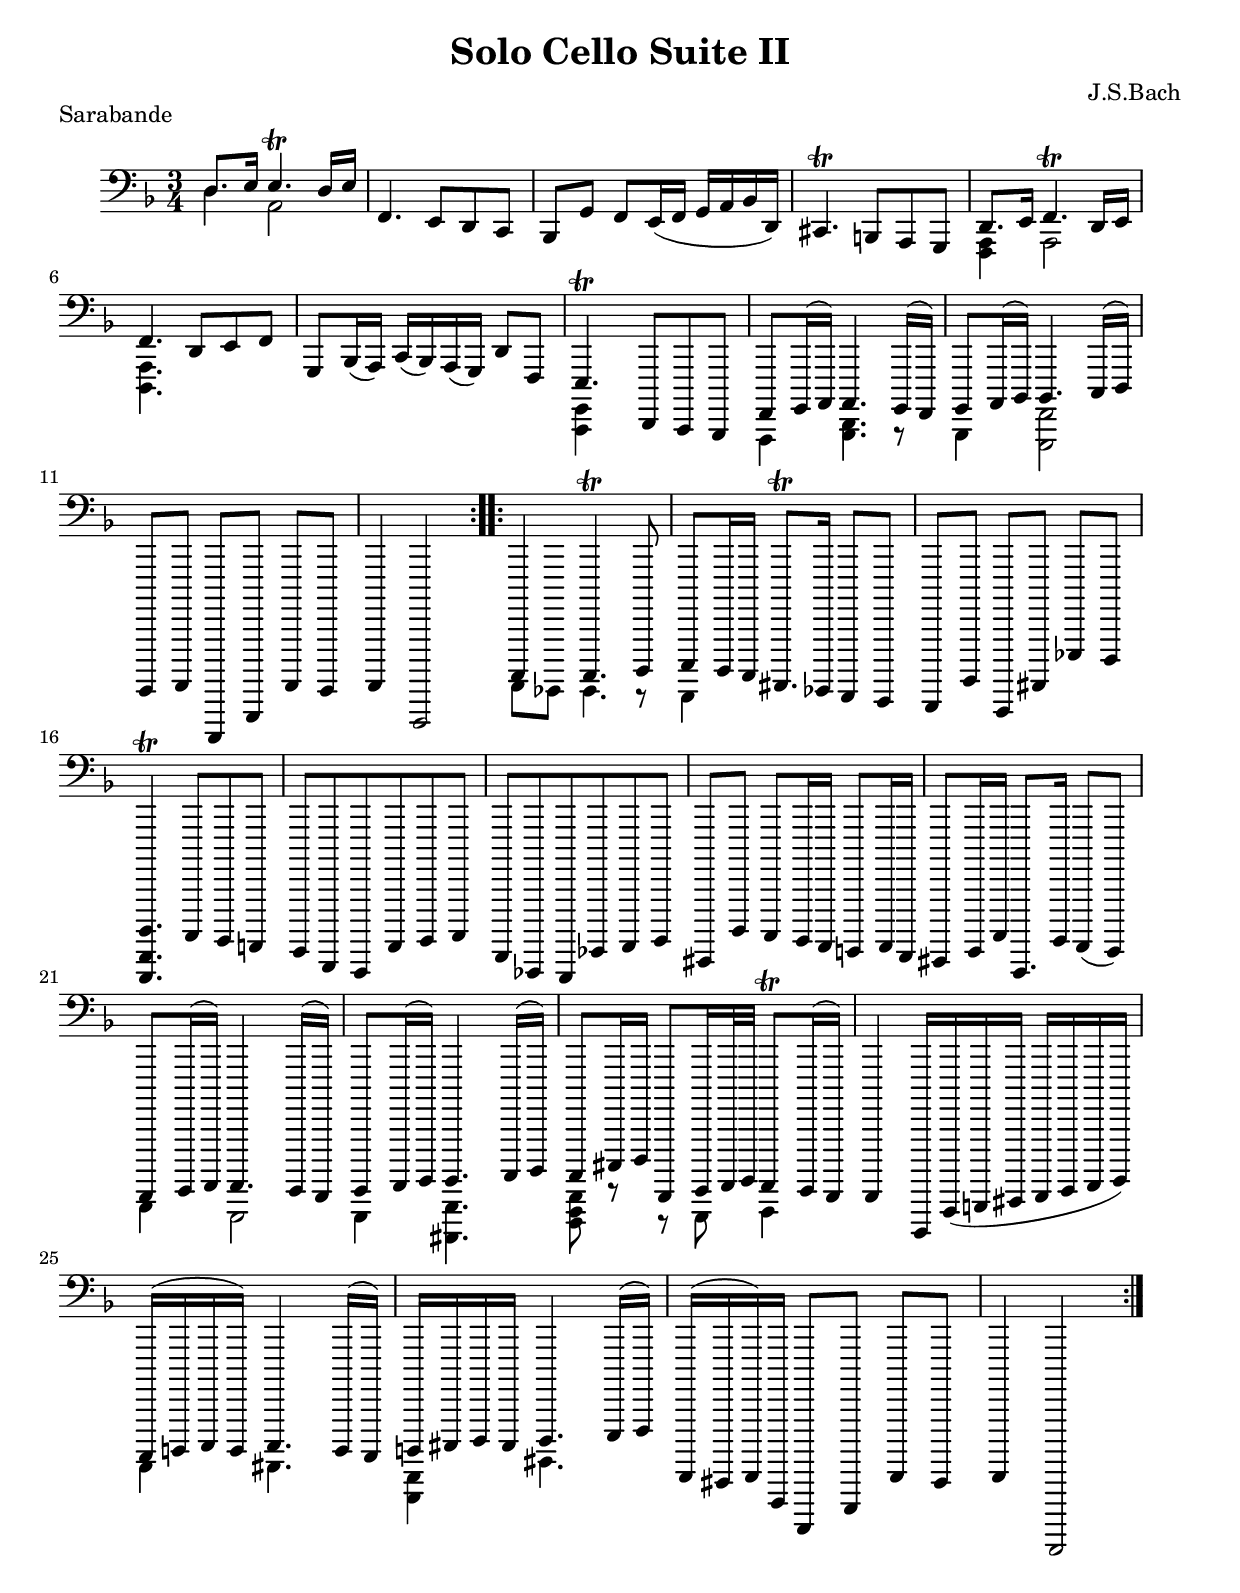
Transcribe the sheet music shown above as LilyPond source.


%% #(set! point-and-click line-column-location)

\header {
  title = "Solo Cello Suite II"
  piece ="Sarabande"
  composer = "J.S.Bach"
  editor = "August Wenzinger"
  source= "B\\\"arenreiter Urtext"

  texidoc = "The B\\\"arenreiter edition of the Cello Suites is the
most beautifully typeset piece of music in our collection of music (we
both own one. It is also lovely on French Horn). This piece does not
include articulation, but it does follows the same beaming and
linebreaking as the printed edition. This is done in order to
benchmark the quality of the LilyPond output.

As of lilypond 1.5.42, the spacing and beam quanting is almost
identical.

There are two tweaks in this file: a line-break was forced before
measure 25, we get back the linebreaking of Baerenreiter.  The stem
direction is forced in measure 24. The last beam of that measure is up
in Baerenreiter because of context. We don't detect that yet.

Note that the Barenreiter edition contains a few engraving
mistakes. The second line begins with measure 6 (but prints 5). The |:
half way in measure 13 has been forgotten.
 "
}


\version "1.5.68"


sarabandeA =  \context Voice \notes \relative c {
  \property Staff.NoteCollision \set #'merge-differently-dotted = ##t
  < { d8. e16 e4.-\trill d16 e } \\
    { d4 a2 } >
  f4.  [e8 d c] |
  [bes g'] [f e16(f] [g a bes)d,] |
  cis4.-\trill [b8 a g] |

  %% check spacing without accs: 
  %%	c4.-\trill [bes8 a g] |
  
  < { d'8. e16 f4.-\trill d16 e |
      f4. [d8 e f] }
    \\
    { <a,4 f> a2 <a4. d,4.>  } > |
  %%5

  g8 bes16()a c()bes a()g d'8 f, |
  <  e4.-\trill
  \\ <c,4 g'> >
  [d8 c bes]
  %%8
  < { f'8 g16()a a4. g16()f  |
      g8 a16()bes bes4. c16()d }
    \\
    { a,4 <bes4. d4. > r8 bes4 <g2 f'2>  }
  > |

  %% 11
  [e,8 f] [c, g'] [f' e] |
  f4 f,2 |
  < {  a'4 a4.-\trill bes8 
       c bes16 a } \\
    { [f8 es] es4. r8 d4 } >

  fis8.-\trill es16 d8 c |
  [bes g']
  [a, fis']
  [es' d] |
  %%16
  < bes4.-\trill d, g, > [a8 g f!] |
  e bes a f' g a |
  d, as g es' f g |
  [cis, bes'] [a g16 f] [e!8 f16 d] |
  cis8 e16 a a,8. g'16 f8()e |
  %%21
  < { d e16()f f4. e16()d |
      e8 f16()g g4. a16()bes |
      a8 cis16 d d,8 e16 f32 g f8-\trill e16()d } \\
    { bes4 g2 |
      g4 <bes4. cis,> s8 |
      <d8 a f> r r g, a4 } >
  |
  \stemUp
  d4 d,16 a'( b cis d e f )g |
  \stemBoth
  \break
  %%25
  < { a16(b c)b c4. b16()a |
      b cis d cis d4. e16()f | }
    \\
    { f,4 fis4. s8 |
      <d4 g,> gis4.   } >
  \voiceOne
  d16(cis)d f,
  [a,8 e']
  \oneVoice
  [d' cis] |
  d4 d,,2 |
}


sarabande =  \context Staff \notes<
  \apply #voicify-music \sarabandeA
  
>

\version "1.5.68"

sarabandeCelloGlobal =  \notes{
  \time 3/4
  \key f \major
  \clef bass
  \repeat "volta" 2 {
    s2.*12
  } \repeat "volta" 2 {
    s2.*16
  }
}

sarabandeCelloScripts =  \notes{
}

sarabandeCelloStaff =  \context Staff <
  \sarabande
  \sarabandeCelloGlobal
  \sarabandeCelloScripts
>

% size perversions
smallerPaper = \paper {
    \translator { \StaffContext
		  fontSize = #-1
		  StaffSymbol \override  #'staff-space = #0.8
		  }
    \translator { \ScoreContext
		   SpacingSpanner \override #'spacing-increment = #0.96
		}
	
    indent = 5.6 \mm
    linewidth = 146.8 \mm
}

baerPaper = \paper {
    indent = 7. \mm
    linewidth =183.5 \mm
    interscoreline=4.0\mm
    \translator {
	     \ScoreContext
%	     System \override #'molecule-callback = #box-grob-molecule
    }
}


\score{
  \sarabandeCelloStaff
  \paper{
    \baerPaper
  }
  \midi{ \tempo 4 = 40 }
  \header{
    opus= "" 
    piece ="Sarabande" }
}

%%% Local variables:
%%% LilyPond-indent-level:2
%%% End:
